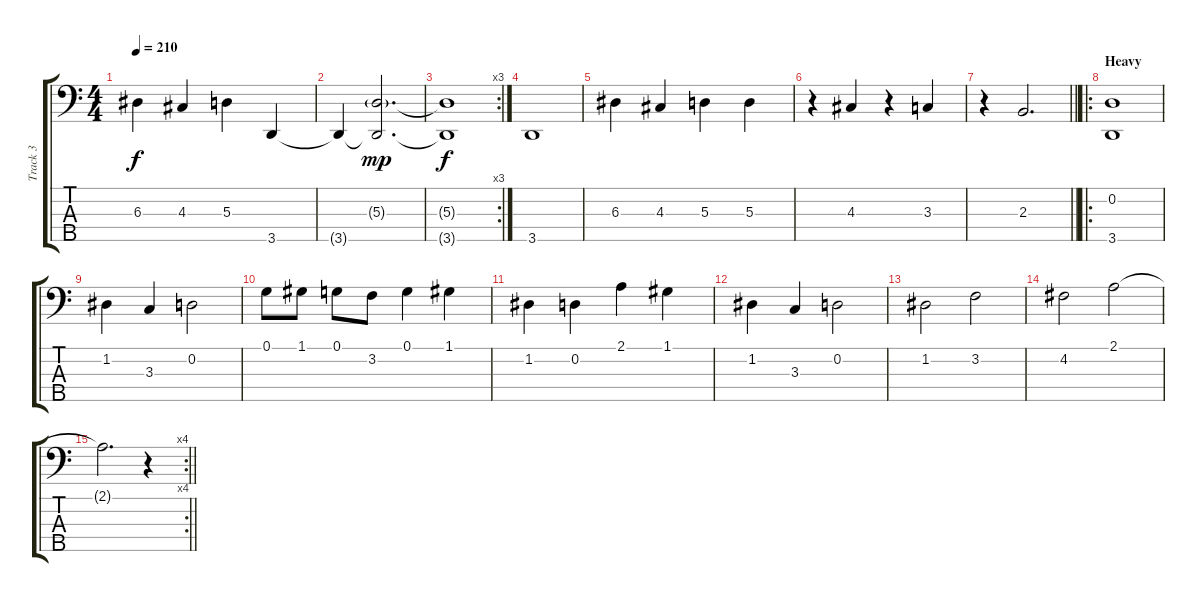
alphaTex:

\track ("Track 3" "Track 3") {instrument electricbassfinger}
\staff {score tabs}
\tuning (G2 D2 A1 E1 B0) {hide}
\ts (4 4)
\tempo 210
\clef f4
\ks c
6.3.4{dy f} 4.3.4 5.3.4 3.5.4 |
3.5{t}.4 (5.3{g} 3.5{t}).2{d dy mp} |
\rc 3
(5.3{t} 3.5{t}).1{dy f} |
3.5.1 |
6.3.4 4.3.4 5.3.4 5.3.4 |
r.4 4.3.4 r.4 3.3.4 |
\barLineRight lightlight
r.4 2.3.2{d} |
\ro
\section ("" "Heavy")
(0.2 3.5).1 |
1.2.4 3.3.4 0.2.2 |
0.1.8 1.1.8 0.1.8 3.2.8 0.1.4 1.1.4 |
1.2.4 0.2.4 2.1.4 1.1.4 |
1.2.4 3.3.4 0.2.2 |
1.2.2 3.2.2 |
4.2.2 2.1.2 |
\rc 4
\barLineRight lightlight
2.1{t}.2{d} r.4
